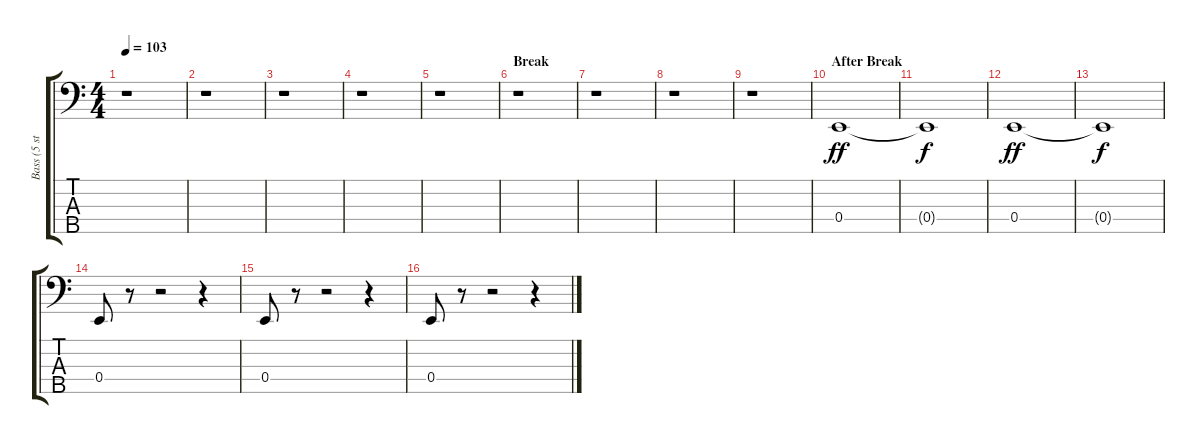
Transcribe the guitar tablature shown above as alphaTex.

\track ("Bass (5 string)" "Bass (5 st") {instrument electricbasspick}
\staff {score tabs}
\tuning (G2 D2 A1 E1 B0) {hide}
\ts (4 4)
\tempo 103
\clef f4
\ks c
r.1{dy f} |
r.1 |
r.1 |
r.1 |
r.1 |
\section ("" "Break")
r.1 |
r.1 |
r.1 |
r.1 |
\section ("" "After Break")
0.4.1{dy ff} |
0.4{t}.1{dy f} |
0.4.1{dy ff} |
0.4{t}.1{dy f} |
0.4.8 r.8 r.2 r.4 |
0.4.8 r.8 r.2 r.4 |
0.4.8 r.8 r.2 r.4
